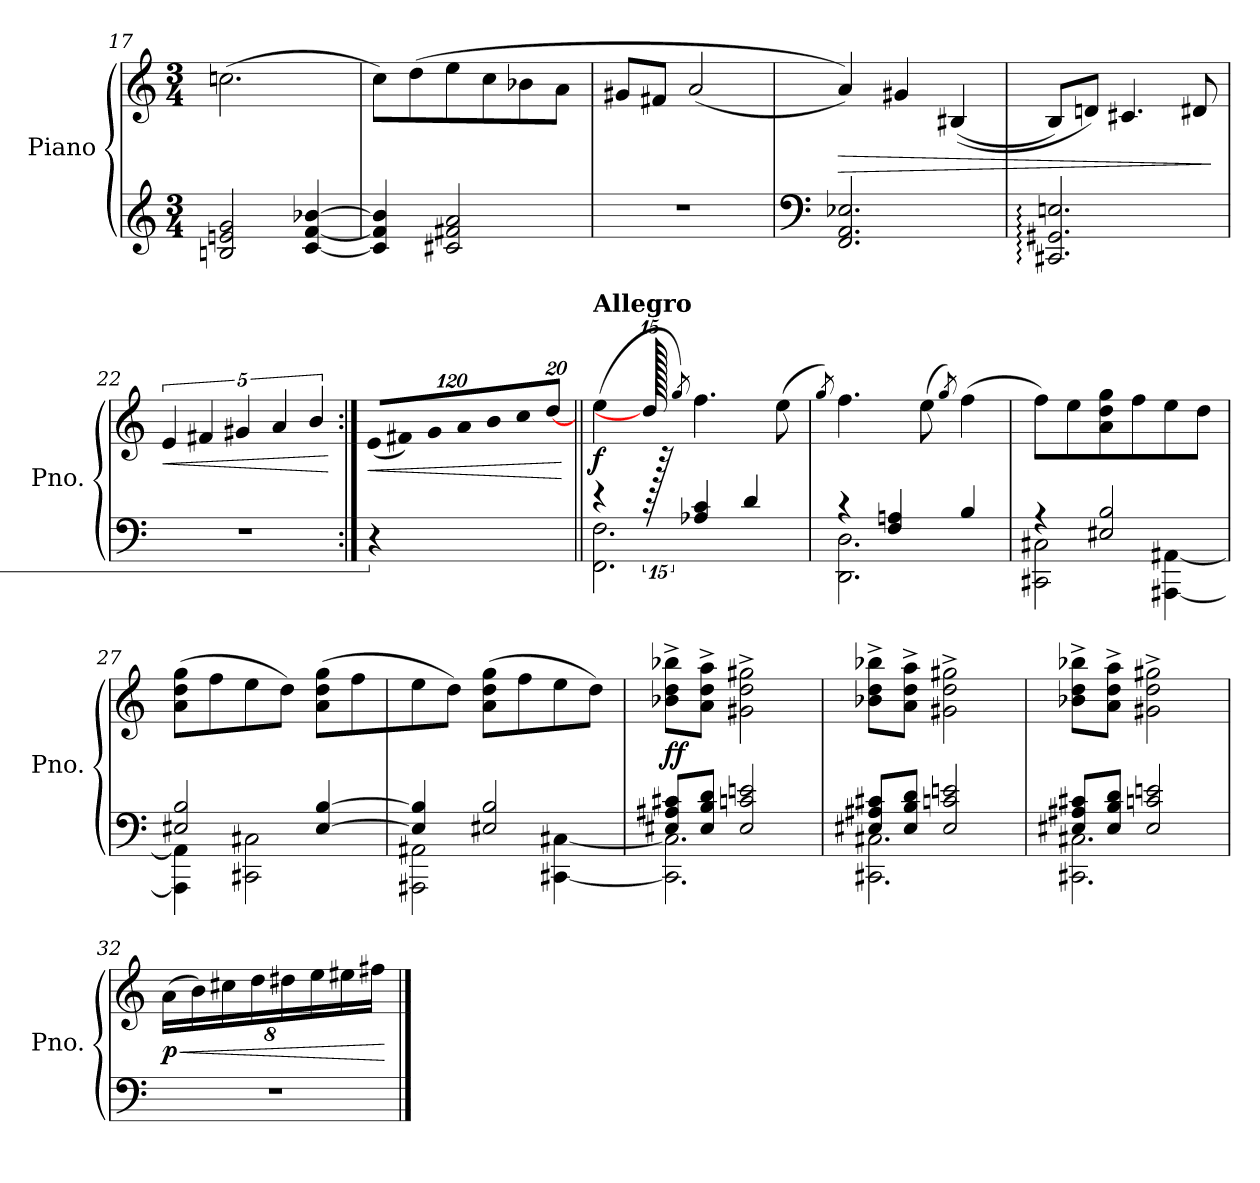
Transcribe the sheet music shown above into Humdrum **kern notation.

**kern	**kern	**dynam
*part1	*part1	*part1
*staff2	*staff1	*staff1/2
*I"Piano	*	*
*I'Pno.	*	*
*clefG2	*clefG2	*
*k[]	*k[]	*
*M3/4	*M3/4	*
=17	=17	=17
2Bn/ 2en/ 2g/	(>2.ccn\	.
[4c/ [4f/ [4b-X/	.	.
=18	=18	=18
4c/] 4f/] 4b-/]	8cc\L)	.
.	(>8dd\	.
2c#X/ 2f#X/ 2a/	8ee\	.
.	8cc\	.
.	8b-X\	.
.	8a\J	.
!!LO:LB:g=z
=19	=19	=19
2.r	8g#X/L	.
.	8f#X/J	.
.	(<2a/	.
=20	=20	=20
*clefF4	*	*
!	!	!LO:HP:b
2.FF/ 2.AA/ 2.E-X/	4a/))	>
.	4g#X/	.
.	(<(<4B#X/	.
=21	=21	=21
2.CC#X/: 2.GG#X/: 2.En/:	8B/L)	.
.	8dn/J)	.
.	4.c#X/	.
.	8d#X/	.
.	.	]
=22	=22	=22
!	!	!LO:HP:b
2.r	20%3e/	<
.	20%3f#X/	.
.	20%3g#X/	.
.	20%3a/	.
.	20%3b/	.
.	.	[
=23:|!	=23:|!	=23:|!
*	*Xbrackettup	*
!	!LO:N:vis=8	!LO:HP:b
960ryy	(<960%103e/L	<
960%719r	.	.
!	!LO:N:vis=8	!
.	960%103f#X/)	.
!	!LO:N:vis=8	!
.	960%103g/	.
!	!LO:N:vis=8	!
.	960%103a/	.
!	!LO:N:vis=8	!
.	960%103b/	.
!	!LO:N:vis=8	!
.	960%103cc/	.
.	[160%17dd/J	.
.	.	[
=24||	=24||	=24||
*^	*	*
!	!	!LO:TX:a:B:t=Allegro	!
!	!	!	!LO:DY:b
4r	2.FF\ 2.F\	(>4ee\	f
960r	.	960dd/]	.
.	.	8qgg/)	.
4A-X/ 4c/	.	4.ff\	.
4d/	.	.	.
.	.	(>8ee\	.
.	960ryy	.	.
!!LO:LB:g=z
=25	=25	=25	=25
.	.	8qgg/)	.
4r	2.DD\ 2.D\	4.ff\	.
4F/ 4An/	.	.	.
.	.	(>8ee\	.
.	.	8qgg/)	.
4B/	.	(>4ff\	.
=26	=26	=26	=26
4r	2CC#X\ 2C#X\	8ff\L)	.
.	.	8ee\	.
2E#X/ 2B/	.	8a\ 8dd\ 8gg\	.
.	.	8ff\	.
.	[4AAA#X\ [4AA#X\	8ee\	.
.	.	8dd\J	.
=27	=27	=27	=27
2E#X/ 2B/	4AAA#\] 4AA#\]	(>8a\ 8dd\ 8gg\L	.
.	.	8ff\	.
.	2CC#X\ 2C#X\	8ee\	.
.	.	8dd\J)	.
[4E#/ [4B/	.	(>8a\ 8dd\ 8gg\L	.
.	.	8ff\	.
=28	=28	=28	=28
4E#/] 4B/]	2AAA#X\ 2AA#X\	8ee\	.
.	.	8dd\J)	.
2E#X/ 2B/	.	(>8a\ 8dd\ 8gg\L	.
.	.	8ff\	.
.	[4CC#X\ [4C#X\	8ee\	.
.	.	8dd\J)	.
=29	=29	=29	=29
!	!	!	!LO:DY:a=2
8E#X/ 8A#X/ 8c#X/L	2.CC#\] 2.C#\]	8b-X\^ 8dd\^ 8bb-X\^L	ff
8E#/ 8B/ 8d/J	.	8a\^ 8dd\^ 8aa\^J	.
2E#/ 2cn/ 2en/	.	2g#X\^ 2dd\^ 2gg#X\^	.
=30	=30	=30	=30
8E#X/ 8A#X/ 8c#X/L	2.CC#X\ 2.C#X\	8b-X\^ 8dd\^ 8bb-X\^L	.
8E#/ 8B/ 8d/J	.	8a\^ 8dd\^ 8aa\^J	.
2E#/ 2cn/ 2en/	.	2g#X\^ 2dd\^ 2gg#X\^	.
!!LO:PB:g=z
=31	=31	=31	=31
8E#X/ 8A#X/ 8c#X/L	2.CC#X\ 2.C#X\	8b-X\^ 8dd\^ 8bb-X\^L	.
8E#/ 8B/ 8d/J	.	8a\^ 8dd\^ 8aa\^J	.
2E#/ 2cn/ 2en/	.	2g#X\^ 2dd\^ 2gg#X\^	.
*v	*v	*	*
=32	=32	=32
!	!	!LO:HP:b
!	!	!LO:DY:n=1:b
2.r	(>32%3a\L	< p
.	32%3b\)	.
.	32%3cc#X\	.
.	32%3dd\	.
.	32%3dd#X\	.
.	32%3ee\	.
.	32%3ee#X\	.
.	32%3ff#X\J	.
.	.	[
==	==	==
*-	*-	*-
